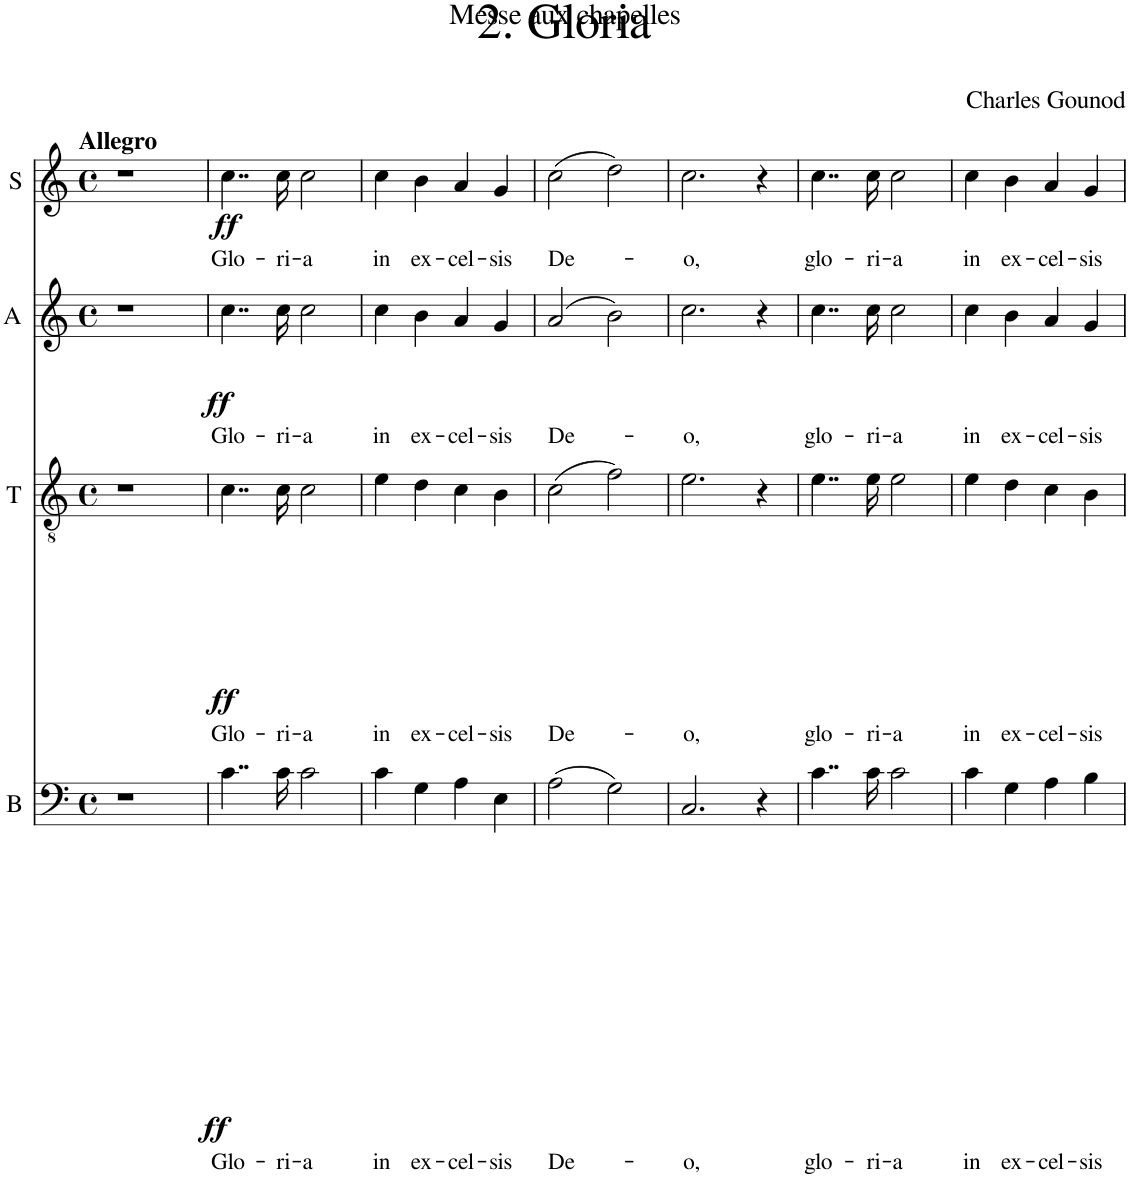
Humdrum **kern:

**kern	**text	**dynam	**kern	**text	**dynam	**kern	**text	**dynam	**kern	**text	**dynam
*part4	*part4	*part4	*part3	*part3	*part3	*part2	*part2	*part2	*part1	*part1	*part1
*staff4	*staff4	*staff4	*staff3	*staff3	*staff3	*staff2	*staff2	*staff2	*staff1	*staff1	*staff1
*I"B	*	*	*I"T	*	*	*I"A	*	*	*I"S	*	*
*I'B	*	*	*I'T	*	*	*I'A	*	*	*I'S	*	*
*clefF4	*	*	*clefGv2	*	*	*clefG2	*	*	*clefG2	*	*
*k[]	*	*	*k[]	*	*	*k[]	*	*	*k[]	*	*
*M4/4	*	*	*M4/4	*	*	*M4/4	*	*	*M4/4	*	*
*met(c)	*	*	*met(c)	*	*	*met(c)	*	*	*met(c)	*	*
=1	=1	=1	=1	=1	=1	=1	=1	=1	=1	=1	=1
!	!	!	!	!	!	!	!	!	!LO:TX:a:B:t=Allegro	!	!
1r	.	.	1r	.	.	1r	.	.	1r	.	.
=2	=2	=2	=2	=2	=2	=2	=2	=2	=2	=2	=2
!	!LO:LY:b	!LO:DY:b	!	!LO:LY:b	!LO:DY:b	!	!LO:LY:b	!LO:DY:b	!	!LO:LY:b	!LO:DY:b
4..c\	Glo-	ff	4..c\	Glo-	ff	4..cc\	Glo-	ff	4..cc\	Glo-	ff
!	!LO:LY:b	!	!	!LO:LY:b	!	!	!LO:LY:b	!	!	!LO:LY:b	!
16c\	-ri-	.	16c\	-ri-	.	16cc\	-ri-	.	16cc\	-ri-	.
!	!LO:LY:b	!	!	!LO:LY:b	!	!	!LO:LY:b	!	!	!LO:LY:b	!
2c\	-a	.	2c\	-a	.	2cc\	-a	.	2cc\	-a	.
=3	=3	=3	=3	=3	=3	=3	=3	=3	=3	=3	=3
!	!LO:LY:b	!	!	!LO:LY:b	!	!	!LO:LY:b	!	!	!LO:LY:b	!
4c\	in	.	4e\	in	.	4cc\	in	.	4cc\	in	.
!	!LO:LY:b	!	!	!LO:LY:b	!	!	!LO:LY:b	!	!	!LO:LY:b	!
4G\	ex-	.	4d\	ex-	.	4b\	ex-	.	4b\	ex-	.
!	!LO:LY:b	!	!	!LO:LY:b	!	!	!LO:LY:b	!	!	!LO:LY:b	!
4A\	-cel-	.	4c\	-cel-	.	4a/	-cel-	.	4a/	-cel-	.
!	!LO:LY:b	!	!	!LO:LY:b	!	!	!LO:LY:b	!	!	!LO:LY:b	!
4E\	sis	.	4B\	-sis	.	4g/	-sis	.	4g/	-sis	.
=4	=4	=4	=4	=4	=4	=4	=4	=4	=4	=4	=4
!	!LO:LY:b	!	!	!LO:LY:b	!	!	!LO:LY:b	!	!	!LO:LY:b	!
(2A\	De-	.	(2c\	De-	.	(2a/	De-	.	(2cc\	De-	.
2G\)	.	.	2f\)	.	.	2b\)	.	.	2dd\)	.	.
=5	=5	=5	=5	=5	=5	=5	=5	=5	=5	=5	=5
!	!LO:LY:b	!	!	!LO:LY:b	!	!	!LO:LY:b	!	!	!LO:LY:b	!
2.C/	-o,	.	2.e\	-o,	.	2.cc\	-o,	.	2.cc\	-o,	.
4r	.	.	4r	.	.	4r	.	.	4r	.	.
=6	=6	=6	=6	=6	=6	=6	=6	=6	=6	=6	=6
!	!LO:LY:b	!	!	!LO:LY:b	!	!	!LO:LY:b	!	!	!LO:LY:b	!
4..c\	glo-	.	4..e\	glo-	.	4..cc\	glo-	.	4..cc\	glo-	.
!	!LO:LY:b	!	!	!LO:LY:b	!	!	!LO:LY:b	!	!	!LO:LY:b	!
16c\	-ri-	.	16e\	-ri-	.	16cc\	-ri-	.	16cc\	-ri-	.
!	!LO:LY:b	!	!	!LO:LY:b	!	!	!LO:LY:b	!	!	!LO:LY:b	!
2c\	-a	.	2e\	-a	.	2cc\	-a	.	2cc\	-a	.
=7	=7	=7	=7	=7	=7	=7	=7	=7	=7	=7	=7
!	!LO:LY:b	!	!	!LO:LY:b	!	!	!LO:LY:b	!	!	!LO:LY:b	!
4c\	in	.	4e\	in	.	4cc\	in	.	4cc\	in	.
!	!LO:LY:b	!	!	!LO:LY:b	!	!	!LO:LY:b	!	!	!LO:LY:b	!
4G\	ex-	.	4d\	ex-	.	4b\	ex-	.	4b\	ex-	.
!	!LO:LY:b	!	!	!LO:LY:b	!	!	!LO:LY:b	!	!	!LO:LY:b	!
4A\	-cel-	.	4c\	-cel-	.	4a/	-cel-	.	4a/	-cel-	.
!	!LO:LY:b	!	!	!LO:LY:b	!	!	!LO:LY:b	!	!	!LO:LY:b	!
4B\	-sis	.	4B\	-sis	.	4g/	-sis	.	4g/	-sis	.
=	=	=	=	=	=	=	=	=	=	=	=
*-	*-	*-	*-	*-	*-	*-	*-	*-	*-	*-	*-
